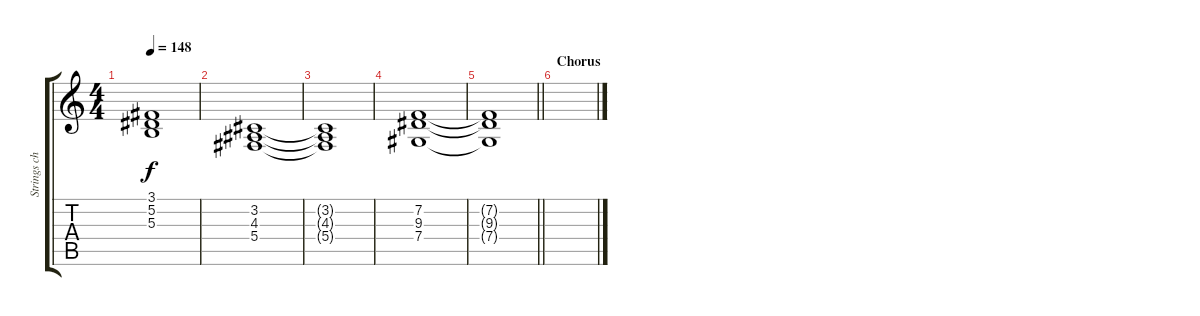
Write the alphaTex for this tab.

\track ("Strings chords" "Strings ch") {instrument stringensemble1}
\staff {score tabs}
\tuning (Eb4 Bb3 Gb3 Db3 Ab2 Eb2) {hide}
\ts (4 4)
\tempo 148
\clef g2
\ks c
(3.1{t} 5.2{t} 5.3{t}).1{dy f} |
(3.2 4.3 5.4).1 |
(3.2{t} 4.3{t} 5.4{t}).1 |
(7.2 9.3 7.4).1 |
\barLineRight lightlight
(7.2{t} 9.3{t} 7.4{t}).1 |
\section ("" "Chorus")
